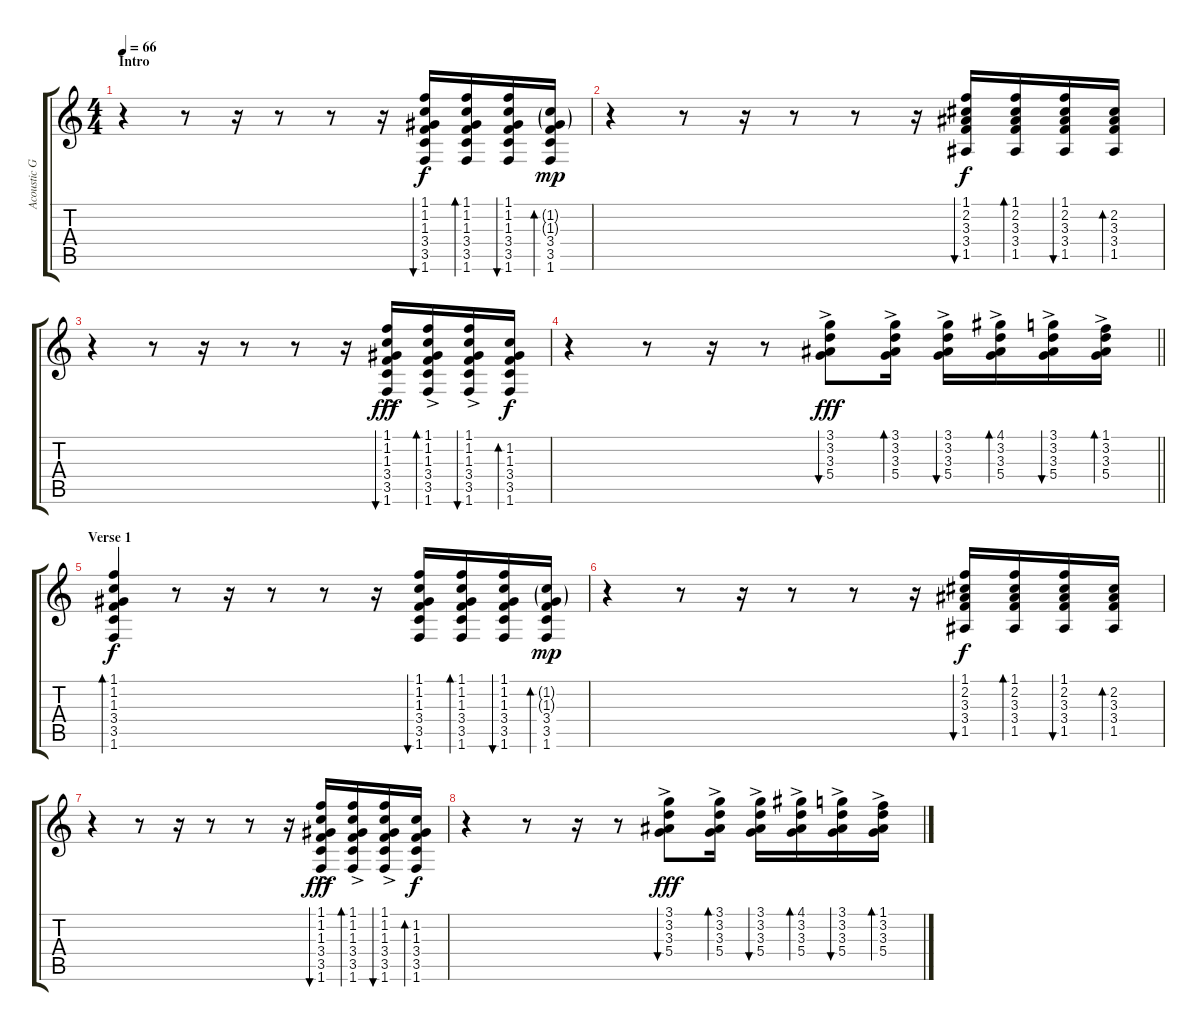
\track ("Acoustic Guitar 2" "Acoustic G") {instrument acousticguitarsteel}
\staff {score tabs}
\tuning (E4 B3 G3 D3 A2 E2) {hide}
\ts (4 4)
\section ("" "Intro")
\tempo 66
\clef g2
\ks c
r.4{dy f instrument acousticguitarsteel} r.8 r.16 r.8 r.8 r.16 (1.1 1.2 1.3 3.4 3.5 1.6).16{bu 30} (1.1 1.2 1.3 3.4 3.5 1.6).16{bd 30} (1.1 1.2 1.3 3.4 3.5 1.6).16{bu 30} (1.2{g} 1.3{g} 3.4 3.5 1.6).16{bd 30 dy mp} |
r.4 r.8 r.16 r.8 r.8 r.16 (1.1 2.2 3.3 3.4 1.5).16{bu 30 dy f} (1.1 2.2 3.3 3.4 1.5).16{bd 30} (1.1 2.2 3.3 3.4 1.5).16{bu 30} (2.2 3.3 3.4 1.5).16{bd 30} |
r.4 r.8 r.16 r.8 r.8 r.16 (1.1{ac} 1.2{ac} 1.3{ac} 3.4{ac} 3.5{ac} 1.6{ac}).16{bu 30 dy fff} (1.1 1.2{ac} 1.3{ac} 3.4{ac} 3.5{ac} 1.6{ac}).16{bd 30} (1.1{ac} 1.2{ac} 1.3{ac} 3.4{ac} 3.5{ac} 1.6{ac}).16{bu 30} (1.2 1.3 3.4 3.5 1.6).16{bd 30 dy f} |
\barLineRight lightlight
r.4 r.8 r.16 r.8 (3.1{ac} 3.2{ac} 3.3 5.4).8{bu 30 dy fff} (3.1{ac} 3.2{ac} 3.3 5.4).16{bd 30} (3.1{ac} 3.2{ac} 3.3 5.4).16{bu 30} (4.1 3.2{ac} 3.3 5.4).16{bd 30} (3.1{ac} 3.2{ac} 3.3 5.4).16{bu 30} (1.1{ac} 3.2{ac} 3.3 5.4).16{bd 30} |
\section ("" "Verse 1")
(1.1 1.2 1.3 3.4 3.5 1.6).4{bd 30 dy f} r.8 r.16 r.8 r.8 r.16 (1.1 1.2 1.3 3.4 3.5 1.6).16{bu 30} (1.1 1.2 1.3 3.4 3.5 1.6).16{bd 30} (1.1 1.2 1.3 3.4 3.5 1.6).16{bu 30} (1.2{g} 1.3{g} 3.4 3.5 1.6).16{bd 30 dy mp} |
r.4 r.8 r.16 r.8 r.8 r.16 (1.1 2.2 3.3 3.4 1.5).16{bu 30 dy f} (1.1 2.2 3.3 3.4 1.5).16{bd 30} (1.1 2.2 3.3 3.4 1.5).16{bu 30} (2.2 3.3 3.4 1.5).16{bd 30} |
r.4 r.8 r.16 r.8 r.8 r.16 (1.1{ac} 1.2{ac} 1.3{ac} 3.4{ac} 3.5{ac} 1.6{ac}).16{bu 30 dy fff} (1.1 1.2{ac} 1.3{ac} 3.4{ac} 3.5{ac} 1.6{ac}).16{bd 30} (1.1{ac} 1.2{ac} 1.3{ac} 3.4{ac} 3.5{ac} 1.6{ac}).16{bu 30} (1.2 1.3 3.4 3.5 1.6).16{bd 30 dy f} |
r.4 r.8 r.16 r.8 (3.1{ac} 3.2{ac} 3.3 5.4).8{bu 30 dy fff} (3.1{ac} 3.2{ac} 3.3 5.4).16{bd 30} (3.1{ac} 3.2{ac} 3.3 5.4).16{bu 30} (4.1 3.2{ac} 3.3 5.4).16{bd 30} (3.1{ac} 3.2{ac} 3.3 5.4).16{bu 30} (1.1{ac} 3.2{ac} 3.3 5.4).16{bd 30}
